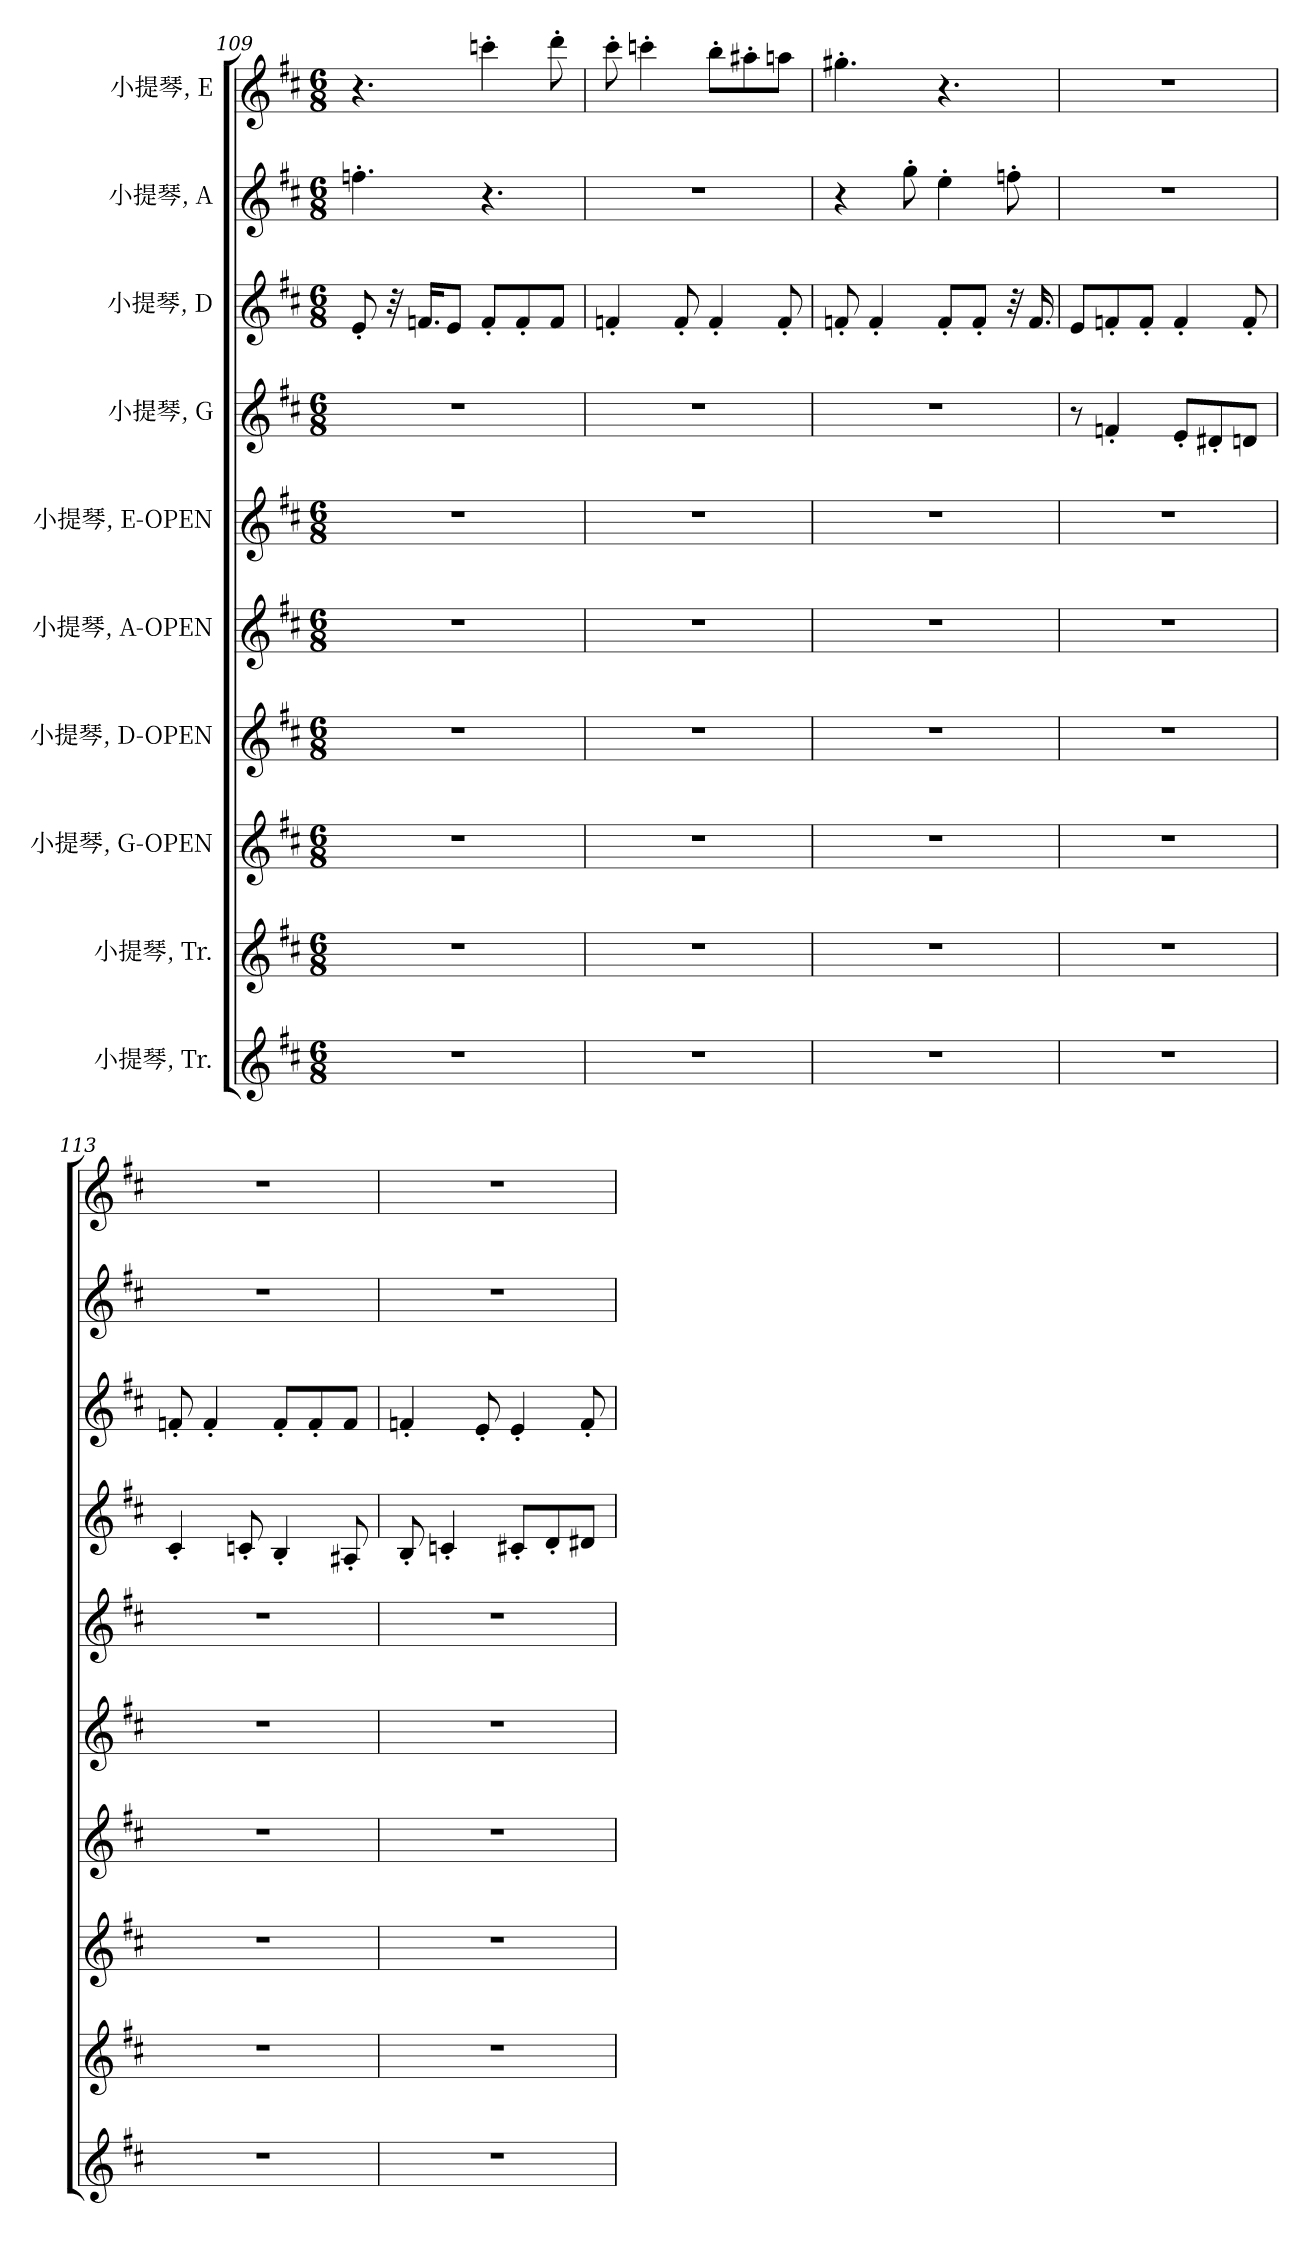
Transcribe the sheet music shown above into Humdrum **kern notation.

**kern	**kern	**kern	**kern	**kern	**kern	**kern	**kern	**kern	**kern
*part10	*part9	*part8	*part7	*part6	*part5	*part4	*part3	*part2	*part1
*staff10	*staff9	*staff8	*staff7	*staff6	*staff5	*staff4	*staff3	*staff2	*staff1
*I"小提琴, Tr.	*I"小提琴, Tr.	*I"小提琴, G-OPEN	*I"小提琴, D-OPEN	*I"小提琴, A-OPEN	*I"小提琴, E-OPEN	*I"小提琴, G	*I"小提琴, D	*I"小提琴, A	*I"小提琴, E
*clefG2	*clefG2	*clefG2	*clefG2	*clefG2	*clefG2	*clefG2	*clefG2	*clefG2	*clefG2
*k[f#c#]	*k[f#c#]	*k[f#c#]	*k[f#c#]	*k[f#c#]	*k[f#c#]	*k[f#c#]	*k[f#c#]	*k[f#c#]	*k[f#c#]
*M6/8	*M6/8	*M6/8	*M6/8	*M6/8	*M6/8	*M6/8	*M6/8	*M6/8	*M6/8
=109	=109	=109	=109	=109	=109	=109	=109	=109	=109
2.r	2.r	2.r	2.r	2.r	2.r	2.r	8e'/	4.ffn'\	4.r
.	.	.	.	.	.	.	32r	.	.
.	.	.	.	.	.	.	16.fn/KL	.	.
.	.	.	.	.	.	.	8e/J	.	.
.	.	.	.	.	.	.	8f'/L	4.r	4cccn'\
.	.	.	.	.	.	.	8f'/	.	.
.	.	.	.	.	.	.	8f/J	.	8ddd'\
!!LO:PB:g=z
=110	=110	=110	=110	=110	=110	=110	=110	=110	=110
2.r	2.r	2.r	2.r	2.r	2.r	2.r	4fn'/	2.r	8ccc#'\
.	.	.	.	.	.	.	.	.	4cccn'\
.	.	.	.	.	.	.	8f'/	.	.
.	.	.	.	.	.	.	4f'/	.	8bb'\L
.	.	.	.	.	.	.	.	.	8aa#X'\
.	.	.	.	.	.	.	8f'/	.	8aan\J
=111	=111	=111	=111	=111	=111	=111	=111	=111	=111
2.r	2.r	2.r	2.r	2.r	2.r	2.r	8fn'/	4r	4.gg#X'\
.	.	.	.	.	.	.	4f'/	.	.
.	.	.	.	.	.	.	.	8gg'\	.
.	.	.	.	.	.	.	8f'/L	4ee'\	4.r
.	.	.	.	.	.	.	8f'/J	.	.
.	.	.	.	.	.	.	32r	8ffn'\	.
.	.	.	.	.	.	.	16.f/	.	.
=112	=112	=112	=112	=112	=112	=112	=112	=112	=112
2.r	2.r	2.r	2.r	2.r	2.r	8r	8e/L	2.r	2.r
.	.	.	.	.	.	4fn'/	8fn'/	.	.
.	.	.	.	.	.	.	8f'/J	.	.
.	.	.	.	.	.	8e'/L	4f'/	.	.
.	.	.	.	.	.	8d#X'/	.	.	.
.	.	.	.	.	.	8dn/J	8f'/	.	.
=113	=113	=113	=113	=113	=113	=113	=113	=113	=113
2.r	2.r	2.r	2.r	2.r	2.r	4c#'/	8fn'/	2.r	2.r
.	.	.	.	.	.	.	4f'/	.	.
.	.	.	.	.	.	8cn'/	.	.	.
.	.	.	.	.	.	4B'/	8f'/L	.	.
.	.	.	.	.	.	.	8f'/	.	.
.	.	.	.	.	.	8A#X'/	8f/J	.	.
!!LO:PB:g=z
=114	=114	=114	=114	=114	=114	=114	=114	=114	=114
2.r	2.r	2.r	2.r	2.r	2.r	8B'/	4fn'/	2.r	2.r
.	.	.	.	.	.	4cn'/	.	.	.
.	.	.	.	.	.	.	8e'/	.	.
.	.	.	.	.	.	8c#X'/L	4e'/	.	.
.	.	.	.	.	.	8d'/	.	.	.
.	.	.	.	.	.	8d#X/J	8f'/	.	.
=	=	=	=	=	=	=	=	=	=
*-	*-	*-	*-	*-	*-	*-	*-	*-	*-
